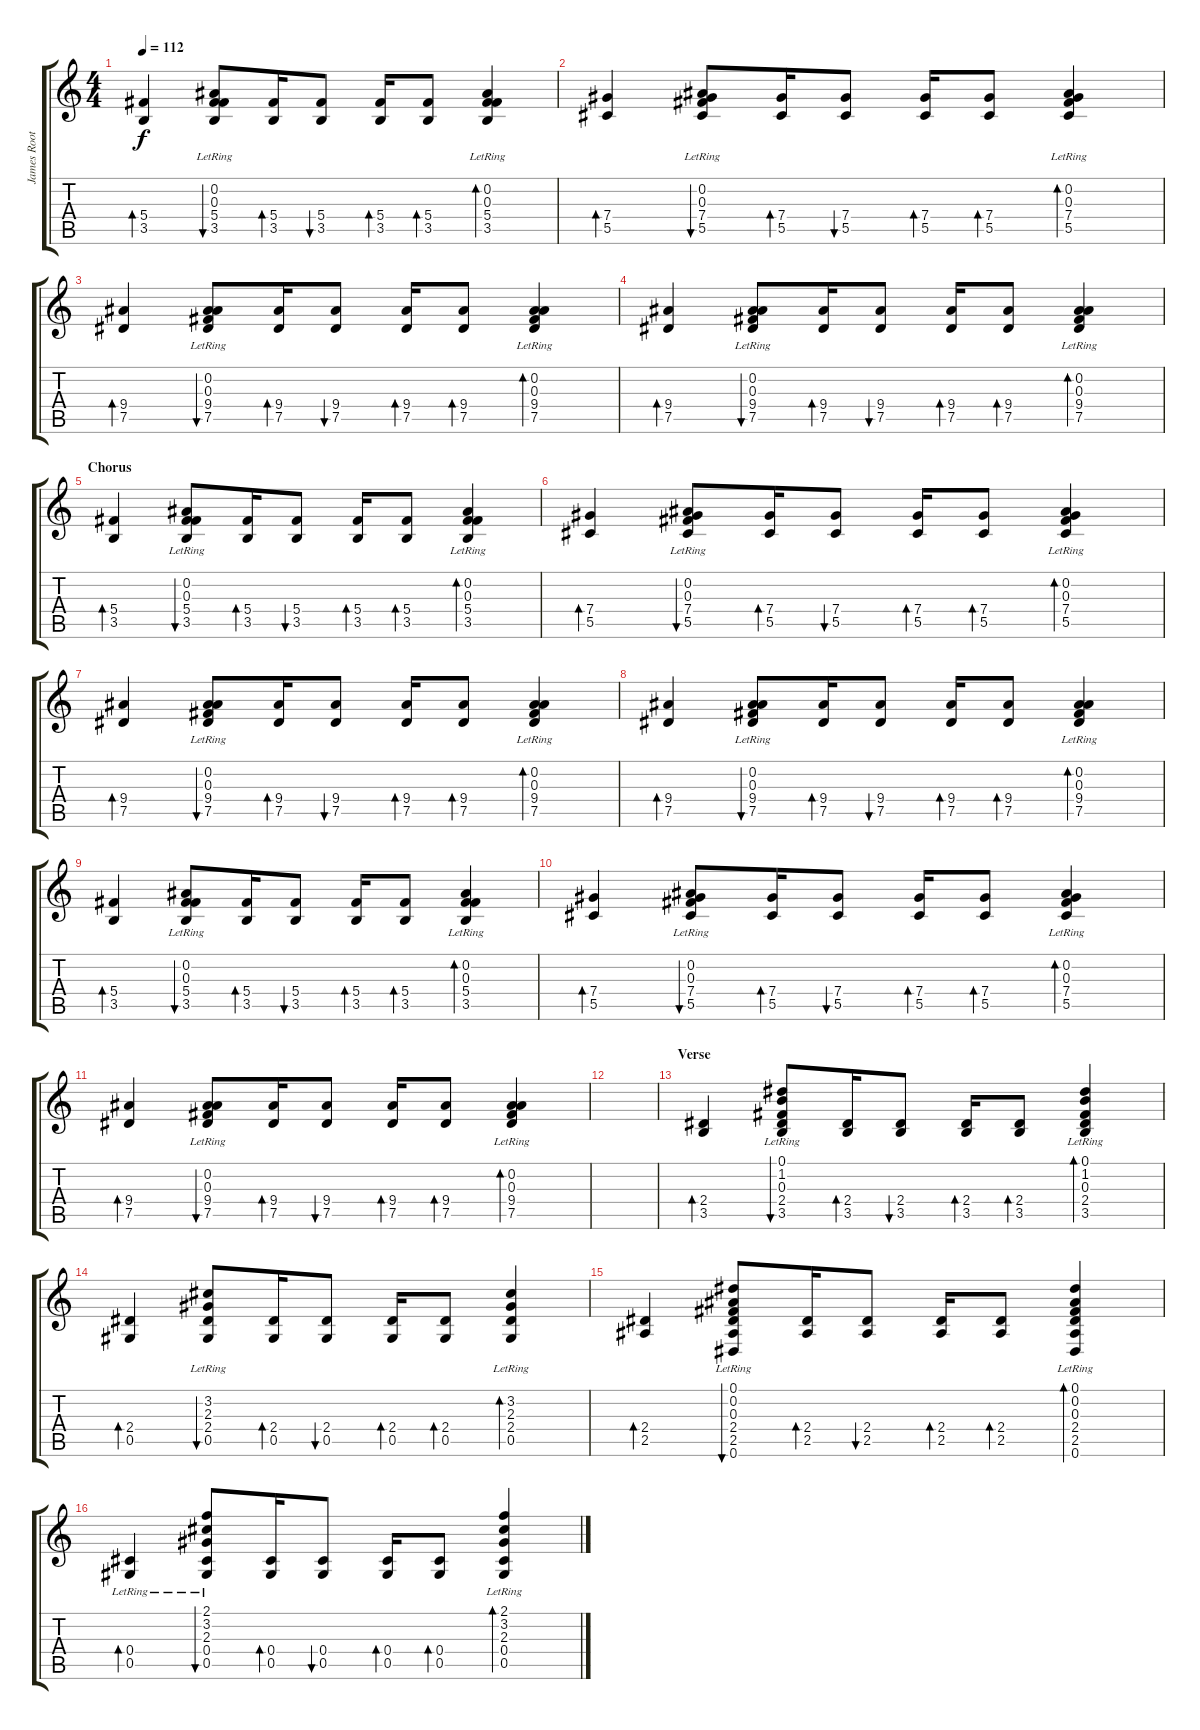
\track ("James Root" "James Root") {instrument acousticguitarsteel}
\staff {score tabs}
\tuning (Eb4 Bb3 Gb3 Db3 Ab2 Eb2) {hide}
\ts (4 4)
\tempo 112
\clef g2
\ks c
(5.4 3.5).4{bd 120 dy f} (0.2{lr} 0.3{lr} 5.4 3.5).8{bu 120} (5.4 3.5).16{bd 120} (5.4 3.5).8{bu 120} (5.4 3.5).16{bd 120} (5.4 3.5).8{bd 120} (0.2{lr} 0.3{lr} 5.4 3.5).4{bd 120} |
(7.4 5.5).4{bd 120} (0.2{lr} 0.3{lr} 7.4 5.5).8{bu 120} (7.4 5.5).16{bd 120} (7.4 5.5).8{bu 120} (7.4 5.5).16{bd 120} (7.4 5.5).8{bd 120} (0.2{lr} 0.3{lr} 7.4 5.5).4{bd 120} |
(9.4 7.5).4{bd 120} (0.2{lr} 0.3{lr} 9.4 7.5).8{bu 120} (9.4 7.5).16{bd 120} (9.4 7.5).8{bu 120} (9.4 7.5).16{bd 120} (9.4 7.5).8{bd 120} (0.2{lr} 0.3{lr} 9.4 7.5).4{bd 120} |
(9.4 7.5).4{bd 120} (0.2{lr} 0.3{lr} 9.4 7.5).8{bu 120} (9.4 7.5).16{bd 120} (9.4 7.5).8{bu 120} (9.4 7.5).16{bd 120} (9.4 7.5).8{bd 120} (0.2{lr} 0.3{lr} 9.4 7.5).4{bd 120} |
\section ("" "Chorus")
(5.4 3.5).4{bd 120} (0.2{lr} 0.3{lr} 5.4 3.5).8{bu 120} (5.4 3.5).16{bd 120} (5.4 3.5).8{bu 120} (5.4 3.5).16{bd 120} (5.4 3.5).8{bd 120} (0.2{lr} 0.3{lr} 5.4 3.5).4{bd 120} |
(7.4 5.5).4{bd 120} (0.2{lr} 0.3{lr} 7.4 5.5).8{bu 120} (7.4 5.5).16{bd 120} (7.4 5.5).8{bu 120} (7.4 5.5).16{bd 120} (7.4 5.5).8{bd 120} (0.2{lr} 0.3{lr} 7.4 5.5).4{bd 120} |
(9.4 7.5).4{bd 120} (0.2{lr} 0.3{lr} 9.4 7.5).8{bu 120} (9.4 7.5).16{bd 120} (9.4 7.5).8{bu 120} (9.4 7.5).16{bd 120} (9.4 7.5).8{bd 120} (0.2{lr} 0.3{lr} 9.4 7.5).4{bd 120} |
(9.4 7.5).4{bd 120} (0.2{lr} 0.3{lr} 9.4 7.5).8{bu 120} (9.4 7.5).16{bd 120} (9.4 7.5).8{bu 120} (9.4 7.5).16{bd 120} (9.4 7.5).8{bd 120} (0.2{lr} 0.3{lr} 9.4 7.5).4{bd 120} |
(5.4 3.5).4{bd 120} (0.2{lr} 0.3{lr} 5.4 3.5).8{bu 120} (5.4 3.5).16{bd 120} (5.4 3.5).8{bu 120} (5.4 3.5).16{bd 120} (5.4 3.5).8{bd 120} (0.2{lr} 0.3{lr} 5.4 3.5).4{bd 120} |
(7.4 5.5).4{bd 120} (0.2{lr} 0.3{lr} 7.4 5.5).8{bu 120} (7.4 5.5).16{bd 120} (7.4 5.5).8{bu 120} (7.4 5.5).16{bd 120} (7.4 5.5).8{bd 120} (0.2{lr} 0.3{lr} 7.4 5.5).4{bd 120} |
(9.4 7.5).4{bd 120} (0.2{lr} 0.3{lr} 9.4 7.5).8{bu 120} (9.4 7.5).16{bd 120} (9.4 7.5).8{bu 120} (9.4 7.5).16{bd 120} (9.4 7.5).8{bd 120} (0.2{lr} 0.3{lr} 9.4 7.5).4{bd 120} |
|
\section ("" "Verse")
(2.4 3.5).4{bd 120} (0.1 1.2{lr} 0.3{lr} 2.4 3.5).8{bu 120} (2.4 3.5).16{bd 120} (2.4 3.5).8{bu 120} (2.4 3.5).16{bd 120} (2.4 3.5).8{bd 120} (0.1 1.2{lr} 0.3{lr} 2.4 3.5).4{bd 120} |
(2.4 0.5).4{bd 120} (3.2{lr} 2.3{lr} 2.4 0.5).8{bu 120} (2.4 0.5).16{bd 120} (2.4 0.5).8{bu 120} (2.4 0.5).16{bd 120} (2.4 0.5).8{bd 120} (3.2{lr} 2.3{lr} 2.4 0.5).4{bd 120} |
(2.4 2.5).4{bd 120} (0.1{lr} 0.2{lr} 0.3{lr} 2.4 2.5 0.6{lr}).8{bu 120} (2.4 2.5).16{bd 120} (2.4 2.5).8{bu 120} (2.4 2.5).16{bd 120} (2.4 2.5).8{bd 120} (0.1{lr} 0.2{lr} 0.3{lr} 2.4 2.5 0.6{lr}).4{bd 120} |
(0.4{lr} 0.5{lr}).4{bd 120} (2.1{lr} 3.2{lr} 2.3{lr} 0.4 0.5).8{bu 120} (0.4 0.5).16{bd 120} (0.4 0.5).8{bu 120} (0.4 0.5).16{bd 120} (0.4 0.5).8{bd 120} (2.1{lr} 3.2{lr} 2.3{lr} 0.4{lr} 0.5{lr}).4{bd 120}
